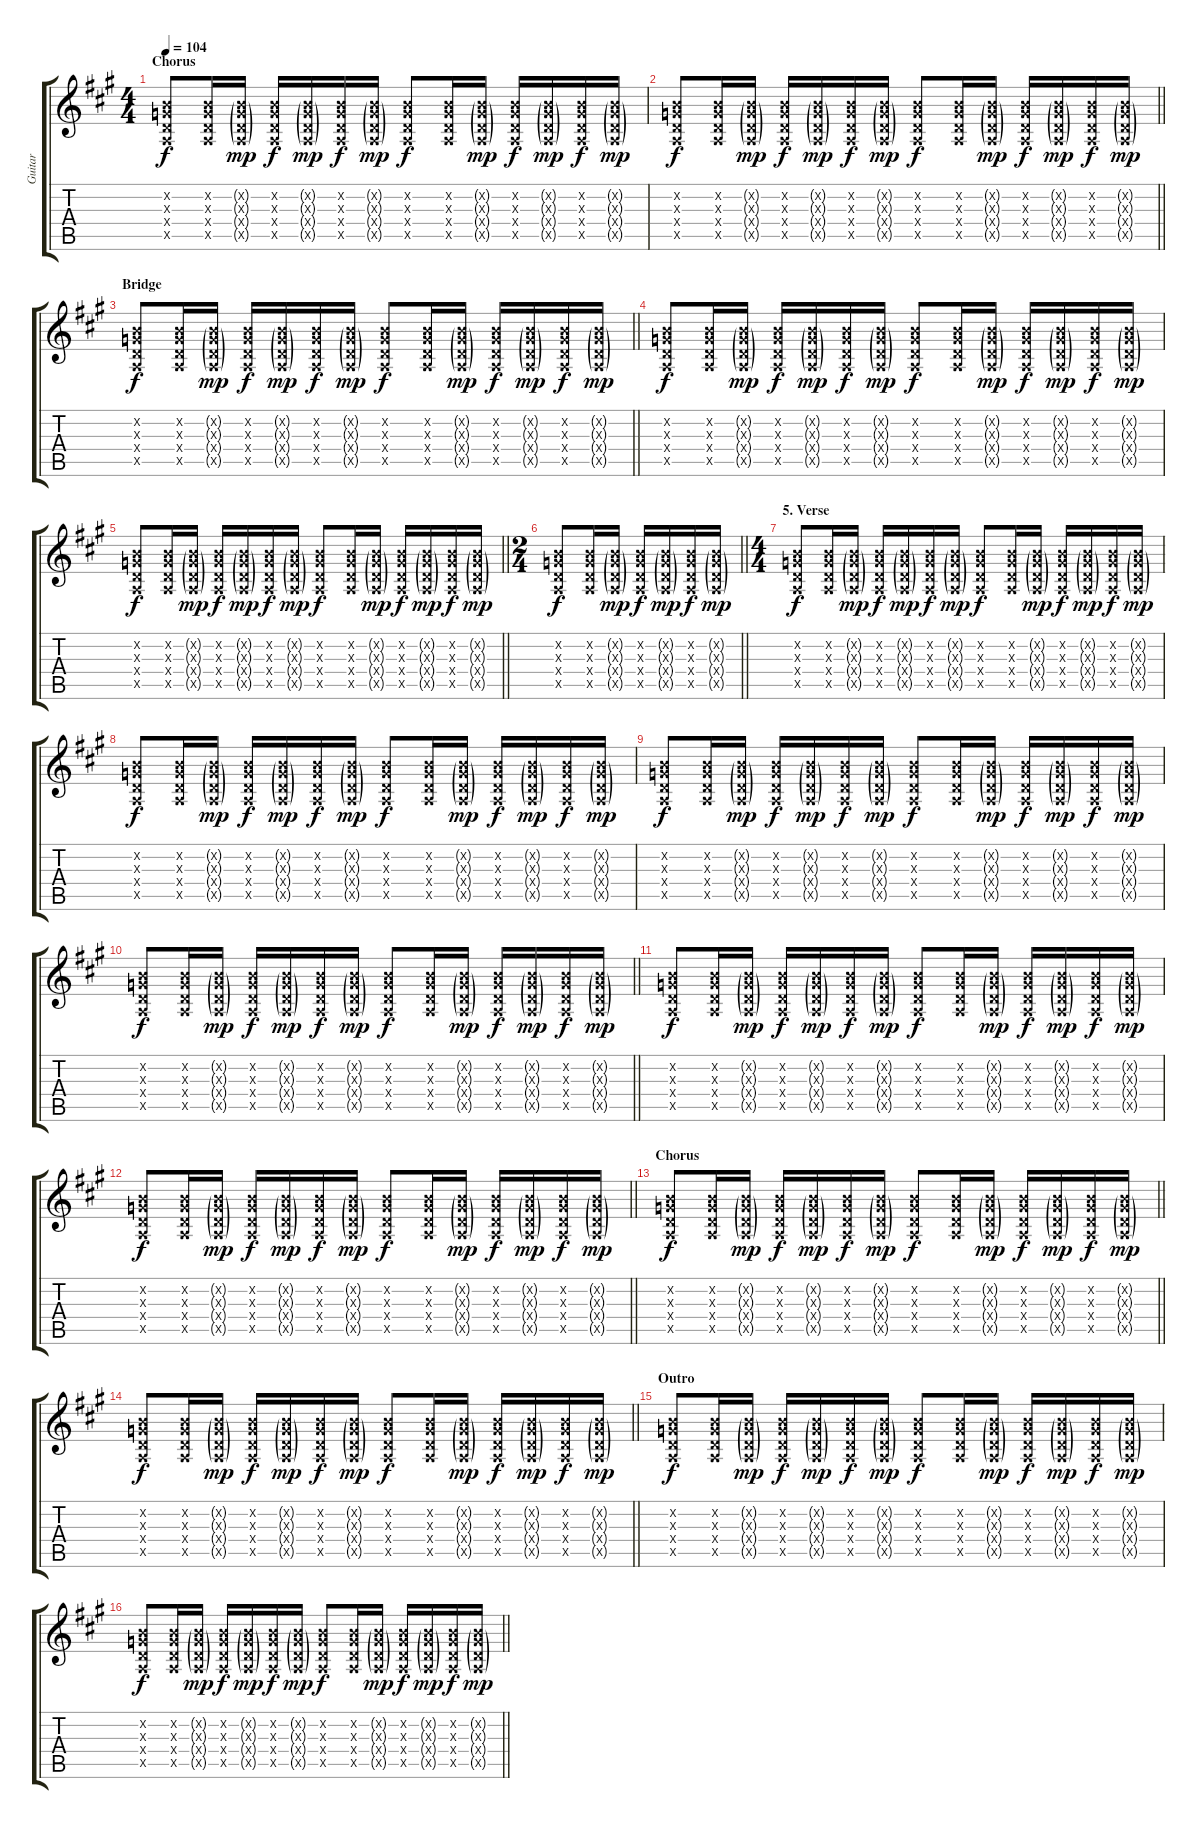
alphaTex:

\track ("Guitar" "Guitar") {instrument electricguitarmuted}
\staff {score tabs}
\tuning (E4 B3 G3 D3 A2 E2) {hide}
\ts (4 4)
\section ("" "Chorus")
\tempo 104
\clef g2
\ks a
(0.2{x} 0.3{x} 0.4{x} 0.5{x}).8{dy f} (0.2{x} 0.3{x} 0.4{x} 0.5{x}).16 (0.2{g x} 0.3{g x} 0.4{g x} 0.5{g x}).16{dy mp} (0.2{x} 0.3{x} 0.4{x} 0.5{x}).16{dy f} (0.2{g x} 0.3{g x} 0.4{g x} 0.5{g x}).16{dy mp} (0.2{x} 0.3{x} 0.4{x} 0.5{x}).16{dy f} (0.2{g x} 0.3{g x} 0.4{g x} 0.5{g x}).16{dy mp} (0.2{x} 0.3{x} 0.4{x} 0.5{x}).8{dy f} (0.2{x} 0.3{x} 0.4{x} 0.5{x}).16 (0.2{g x} 0.3{g x} 0.4{g x} 0.5{g x}).16{dy mp} (0.2{x} 0.3{x} 0.4{x} 0.5{x}).16{dy f} (0.2{g x} 0.3{g x} 0.4{g x} 0.5{g x}).16{dy mp} (0.2{x} 0.3{x} 0.4{x} 0.5{x}).16{dy f} (0.2{g x} 0.3{g x} 0.4{g x} 0.5{g x}).16{dy mp} |
\barLineRight lightlight
(0.2{x} 0.3{x} 0.4{x} 0.5{x}).8{dy f} (0.2{x} 0.3{x} 0.4{x} 0.5{x}).16 (0.2{g x} 0.3{g x} 0.4{g x} 0.5{g x}).16{dy mp} (0.2{x} 0.3{x} 0.4{x} 0.5{x}).16{dy f} (0.2{g x} 0.3{g x} 0.4{g x} 0.5{g x}).16{dy mp} (0.2{x} 0.3{x} 0.4{x} 0.5{x}).16{dy f} (0.2{g x} 0.3{g x} 0.4{g x} 0.5{g x}).16{dy mp} (0.2{x} 0.3{x} 0.4{x} 0.5{x}).8{dy f} (0.2{x} 0.3{x} 0.4{x} 0.5{x}).16 (0.2{g x} 0.3{g x} 0.4{g x} 0.5{g x}).16{dy mp} (0.2{x} 0.3{x} 0.4{x} 0.5{x}).16{dy f} (0.2{g x} 0.3{g x} 0.4{g x} 0.5{g x}).16{dy mp} (0.2{x} 0.3{x} 0.4{x} 0.5{x}).16{dy f} (0.2{g x} 0.3{g x} 0.4{g x} 0.5{g x}).16{dy mp} |
\section ("" "Bridge")
\barLineRight lightlight
(0.2{x} 0.3{x} 0.4{x} 0.5{x}).8{dy f} (0.2{x} 0.3{x} 0.4{x} 0.5{x}).16 (0.2{g x} 0.3{g x} 0.4{g x} 0.5{g x}).16{dy mp} (0.2{x} 0.3{x} 0.4{x} 0.5{x}).16{dy f} (0.2{g x} 0.3{g x} 0.4{g x} 0.5{g x}).16{dy mp} (0.2{x} 0.3{x} 0.4{x} 0.5{x}).16{dy f} (0.2{g x} 0.3{g x} 0.4{g x} 0.5{g x}).16{dy mp} (0.2{x} 0.3{x} 0.4{x} 0.5{x}).8{dy f} (0.2{x} 0.3{x} 0.4{x} 0.5{x}).16 (0.2{g x} 0.3{g x} 0.4{g x} 0.5{g x}).16{dy mp} (0.2{x} 0.3{x} 0.4{x} 0.5{x}).16{dy f} (0.2{g x} 0.3{g x} 0.4{g x} 0.5{g x}).16{dy mp} (0.2{x} 0.3{x} 0.4{x} 0.5{x}).16{dy f} (0.2{g x} 0.3{g x} 0.4{g x} 0.5{g x}).16{dy mp} |
(0.2{x} 0.3{x} 0.4{x} 0.5{x}).8{dy f} (0.2{x} 0.3{x} 0.4{x} 0.5{x}).16 (0.2{g x} 0.3{g x} 0.4{g x} 0.5{g x}).16{dy mp} (0.2{x} 0.3{x} 0.4{x} 0.5{x}).16{dy f} (0.2{g x} 0.3{g x} 0.4{g x} 0.5{g x}).16{dy mp} (0.2{x} 0.3{x} 0.4{x} 0.5{x}).16{dy f} (0.2{g x} 0.3{g x} 0.4{g x} 0.5{g x}).16{dy mp} (0.2{x} 0.3{x} 0.4{x} 0.5{x}).8{dy f} (0.2{x} 0.3{x} 0.4{x} 0.5{x}).16 (0.2{g x} 0.3{g x} 0.4{g x} 0.5{g x}).16{dy mp} (0.2{x} 0.3{x} 0.4{x} 0.5{x}).16{dy f} (0.2{g x} 0.3{g x} 0.4{g x} 0.5{g x}).16{dy mp} (0.2{x} 0.3{x} 0.4{x} 0.5{x}).16{dy f} (0.2{g x} 0.3{g x} 0.4{g x} 0.5{g x}).16{dy mp} |
\barLineRight lightlight
(0.2{x} 0.3{x} 0.4{x} 0.5{x}).8{dy f} (0.2{x} 0.3{x} 0.4{x} 0.5{x}).16 (0.2{g x} 0.3{g x} 0.4{g x} 0.5{g x}).16{dy mp} (0.2{x} 0.3{x} 0.4{x} 0.5{x}).16{dy f} (0.2{g x} 0.3{g x} 0.4{g x} 0.5{g x}).16{dy mp} (0.2{x} 0.3{x} 0.4{x} 0.5{x}).16{dy f} (0.2{g x} 0.3{g x} 0.4{g x} 0.5{g x}).16{dy mp} (0.2{x} 0.3{x} 0.4{x} 0.5{x}).8{dy f} (0.2{x} 0.3{x} 0.4{x} 0.5{x}).16 (0.2{g x} 0.3{g x} 0.4{g x} 0.5{g x}).16{dy mp} (0.2{x} 0.3{x} 0.4{x} 0.5{x}).16{dy f} (0.2{g x} 0.3{g x} 0.4{g x} 0.5{g x}).16{dy mp} (0.2{x} 0.3{x} 0.4{x} 0.5{x}).16{dy f} (0.2{g x} 0.3{g x} 0.4{g x} 0.5{g x}).16{dy mp} |
\ts (2 4)
\barLineRight lightlight
(0.2{x} 0.3{x} 0.4{x} 0.5{x}).8{dy f} (0.2{x} 0.3{x} 0.4{x} 0.5{x}).16 (0.2{g x} 0.3{g x} 0.4{g x} 0.5{g x}).16{dy mp} (0.2{x} 0.3{x} 0.4{x} 0.5{x}).16{dy f} (0.2{g x} 0.3{g x} 0.4{g x} 0.5{g x}).16{dy mp} (0.2{x} 0.3{x} 0.4{x} 0.5{x}).16{dy f} (0.2{g x} 0.3{g x} 0.4{g x} 0.5{g x}).16{dy mp} |
\ts (4 4)
\section ("" "5. Verse")
(0.2{x} 0.3{x} 0.4{x} 0.5{x}).8{dy f} (0.2{x} 0.3{x} 0.4{x} 0.5{x}).16 (0.2{g x} 0.3{g x} 0.4{g x} 0.5{g x}).16{dy mp} (0.2{x} 0.3{x} 0.4{x} 0.5{x}).16{dy f} (0.2{g x} 0.3{g x} 0.4{g x} 0.5{g x}).16{dy mp} (0.2{x} 0.3{x} 0.4{x} 0.5{x}).16{dy f} (0.2{g x} 0.3{g x} 0.4{g x} 0.5{g x}).16{dy mp} (0.2{x} 0.3{x} 0.4{x} 0.5{x}).8{dy f} (0.2{x} 0.3{x} 0.4{x} 0.5{x}).16 (0.2{g x} 0.3{g x} 0.4{g x} 0.5{g x}).16{dy mp} (0.2{x} 0.3{x} 0.4{x} 0.5{x}).16{dy f} (0.2{g x} 0.3{g x} 0.4{g x} 0.5{g x}).16{dy mp} (0.2{x} 0.3{x} 0.4{x} 0.5{x}).16{dy f} (0.2{g x} 0.3{g x} 0.4{g x} 0.5{g x}).16{dy mp} |
(0.2{x} 0.3{x} 0.4{x} 0.5{x}).8{dy f} (0.2{x} 0.3{x} 0.4{x} 0.5{x}).16 (0.2{g x} 0.3{g x} 0.4{g x} 0.5{g x}).16{dy mp} (0.2{x} 0.3{x} 0.4{x} 0.5{x}).16{dy f} (0.2{g x} 0.3{g x} 0.4{g x} 0.5{g x}).16{dy mp} (0.2{x} 0.3{x} 0.4{x} 0.5{x}).16{dy f} (0.2{g x} 0.3{g x} 0.4{g x} 0.5{g x}).16{dy mp} (0.2{x} 0.3{x} 0.4{x} 0.5{x}).8{dy f} (0.2{x} 0.3{x} 0.4{x} 0.5{x}).16 (0.2{g x} 0.3{g x} 0.4{g x} 0.5{g x}).16{dy mp} (0.2{x} 0.3{x} 0.4{x} 0.5{x}).16{dy f} (0.2{g x} 0.3{g x} 0.4{g x} 0.5{g x}).16{dy mp} (0.2{x} 0.3{x} 0.4{x} 0.5{x}).16{dy f} (0.2{g x} 0.3{g x} 0.4{g x} 0.5{g x}).16{dy mp} |
(0.2{x} 0.3{x} 0.4{x} 0.5{x}).8{dy f} (0.2{x} 0.3{x} 0.4{x} 0.5{x}).16 (0.2{g x} 0.3{g x} 0.4{g x} 0.5{g x}).16{dy mp} (0.2{x} 0.3{x} 0.4{x} 0.5{x}).16{dy f} (0.2{g x} 0.3{g x} 0.4{g x} 0.5{g x}).16{dy mp} (0.2{x} 0.3{x} 0.4{x} 0.5{x}).16{dy f} (0.2{g x} 0.3{g x} 0.4{g x} 0.5{g x}).16{dy mp} (0.2{x} 0.3{x} 0.4{x} 0.5{x}).8{dy f} (0.2{x} 0.3{x} 0.4{x} 0.5{x}).16 (0.2{g x} 0.3{g x} 0.4{g x} 0.5{g x}).16{dy mp} (0.2{x} 0.3{x} 0.4{x} 0.5{x}).16{dy f} (0.2{g x} 0.3{g x} 0.4{g x} 0.5{g x}).16{dy mp} (0.2{x} 0.3{x} 0.4{x} 0.5{x}).16{dy f} (0.2{g x} 0.3{g x} 0.4{g x} 0.5{g x}).16{dy mp} |
\barLineRight lightlight
(0.2{x} 0.3{x} 0.4{x} 0.5{x}).8{dy f} (0.2{x} 0.3{x} 0.4{x} 0.5{x}).16 (0.2{g x} 0.3{g x} 0.4{g x} 0.5{g x}).16{dy mp} (0.2{x} 0.3{x} 0.4{x} 0.5{x}).16{dy f} (0.2{g x} 0.3{g x} 0.4{g x} 0.5{g x}).16{dy mp} (0.2{x} 0.3{x} 0.4{x} 0.5{x}).16{dy f} (0.2{g x} 0.3{g x} 0.4{g x} 0.5{g x}).16{dy mp} (0.2{x} 0.3{x} 0.4{x} 0.5{x}).8{dy f} (0.2{x} 0.3{x} 0.4{x} 0.5{x}).16 (0.2{g x} 0.3{g x} 0.4{g x} 0.5{g x}).16{dy mp} (0.2{x} 0.3{x} 0.4{x} 0.5{x}).16{dy f} (0.2{g x} 0.3{g x} 0.4{g x} 0.5{g x}).16{dy mp} (0.2{x} 0.3{x} 0.4{x} 0.5{x}).16{dy f} (0.2{g x} 0.3{g x} 0.4{g x} 0.5{g x}).16{dy mp} |
(0.2{x} 0.3{x} 0.4{x} 0.5{x}).8{dy f} (0.2{x} 0.3{x} 0.4{x} 0.5{x}).16 (0.2{g x} 0.3{g x} 0.4{g x} 0.5{g x}).16{dy mp} (0.2{x} 0.3{x} 0.4{x} 0.5{x}).16{dy f} (0.2{g x} 0.3{g x} 0.4{g x} 0.5{g x}).16{dy mp} (0.2{x} 0.3{x} 0.4{x} 0.5{x}).16{dy f} (0.2{g x} 0.3{g x} 0.4{g x} 0.5{g x}).16{dy mp} (0.2{x} 0.3{x} 0.4{x} 0.5{x}).8{dy f} (0.2{x} 0.3{x} 0.4{x} 0.5{x}).16 (0.2{g x} 0.3{g x} 0.4{g x} 0.5{g x}).16{dy mp} (0.2{x} 0.3{x} 0.4{x} 0.5{x}).16{dy f} (0.2{g x} 0.3{g x} 0.4{g x} 0.5{g x}).16{dy mp} (0.2{x} 0.3{x} 0.4{x} 0.5{x}).16{dy f} (0.2{g x} 0.3{g x} 0.4{g x} 0.5{g x}).16{dy mp} |
\barLineRight lightlight
(0.2{x} 0.3{x} 0.4{x} 0.5{x}).8{dy f} (0.2{x} 0.3{x} 0.4{x} 0.5{x}).16 (0.2{g x} 0.3{g x} 0.4{g x} 0.5{g x}).16{dy mp} (0.2{x} 0.3{x} 0.4{x} 0.5{x}).16{dy f} (0.2{g x} 0.3{g x} 0.4{g x} 0.5{g x}).16{dy mp} (0.2{x} 0.3{x} 0.4{x} 0.5{x}).16{dy f} (0.2{g x} 0.3{g x} 0.4{g x} 0.5{g x}).16{dy mp} (0.2{x} 0.3{x} 0.4{x} 0.5{x}).8{dy f} (0.2{x} 0.3{x} 0.4{x} 0.5{x}).16 (0.2{g x} 0.3{g x} 0.4{g x} 0.5{g x}).16{dy mp} (0.2{x} 0.3{x} 0.4{x} 0.5{x}).16{dy f} (0.2{g x} 0.3{g x} 0.4{g x} 0.5{g x}).16{dy mp} (0.2{x} 0.3{x} 0.4{x} 0.5{x}).16{dy f} (0.2{g x} 0.3{g x} 0.4{g x} 0.5{g x}).16{dy mp} |
\section ("" "Chorus")
\barLineRight lightlight
(0.2{x} 0.3{x} 0.4{x} 0.5{x}).8{dy f} (0.2{x} 0.3{x} 0.4{x} 0.5{x}).16 (0.2{g x} 0.3{g x} 0.4{g x} 0.5{g x}).16{dy mp} (0.2{x} 0.3{x} 0.4{x} 0.5{x}).16{dy f} (0.2{g x} 0.3{g x} 0.4{g x} 0.5{g x}).16{dy mp} (0.2{x} 0.3{x} 0.4{x} 0.5{x}).16{dy f} (0.2{g x} 0.3{g x} 0.4{g x} 0.5{g x}).16{dy mp} (0.2{x} 0.3{x} 0.4{x} 0.5{x}).8{dy f} (0.2{x} 0.3{x} 0.4{x} 0.5{x}).16 (0.2{g x} 0.3{g x} 0.4{g x} 0.5{g x}).16{dy mp} (0.2{x} 0.3{x} 0.4{x} 0.5{x}).16{dy f} (0.2{g x} 0.3{g x} 0.4{g x} 0.5{g x}).16{dy mp} (0.2{x} 0.3{x} 0.4{x} 0.5{x}).16{dy f} (0.2{g x} 0.3{g x} 0.4{g x} 0.5{g x}).16{dy mp} |
\barLineRight lightlight
(0.2{x} 0.3{x} 0.4{x} 0.5{x}).8{dy f} (0.2{x} 0.3{x} 0.4{x} 0.5{x}).16 (0.2{g x} 0.3{g x} 0.4{g x} 0.5{g x}).16{dy mp} (0.2{x} 0.3{x} 0.4{x} 0.5{x}).16{dy f} (0.2{g x} 0.3{g x} 0.4{g x} 0.5{g x}).16{dy mp} (0.2{x} 0.3{x} 0.4{x} 0.5{x}).16{dy f} (0.2{g x} 0.3{g x} 0.4{g x} 0.5{g x}).16{dy mp} (0.2{x} 0.3{x} 0.4{x} 0.5{x}).8{dy f} (0.2{x} 0.3{x} 0.4{x} 0.5{x}).16 (0.2{g x} 0.3{g x} 0.4{g x} 0.5{g x}).16{dy mp} (0.2{x} 0.3{x} 0.4{x} 0.5{x}).16{dy f} (0.2{g x} 0.3{g x} 0.4{g x} 0.5{g x}).16{dy mp} (0.2{x} 0.3{x} 0.4{x} 0.5{x}).16{dy f} (0.2{g x} 0.3{g x} 0.4{g x} 0.5{g x}).16{dy mp} |
\section ("" "Outro")
(0.2{x} 0.3{x} 0.4{x} 0.5{x}).8{dy f} (0.2{x} 0.3{x} 0.4{x} 0.5{x}).16 (0.2{g x} 0.3{g x} 0.4{g x} 0.5{g x}).16{dy mp} (0.2{x} 0.3{x} 0.4{x} 0.5{x}).16{dy f} (0.2{g x} 0.3{g x} 0.4{g x} 0.5{g x}).16{dy mp} (0.2{x} 0.3{x} 0.4{x} 0.5{x}).16{dy f} (0.2{g x} 0.3{g x} 0.4{g x} 0.5{g x}).16{dy mp} (0.2{x} 0.3{x} 0.4{x} 0.5{x}).8{dy f} (0.2{x} 0.3{x} 0.4{x} 0.5{x}).16 (0.2{g x} 0.3{g x} 0.4{g x} 0.5{g x}).16{dy mp} (0.2{x} 0.3{x} 0.4{x} 0.5{x}).16{dy f} (0.2{g x} 0.3{g x} 0.4{g x} 0.5{g x}).16{dy mp} (0.2{x} 0.3{x} 0.4{x} 0.5{x}).16{dy f} (0.2{g x} 0.3{g x} 0.4{g x} 0.5{g x}).16{dy mp} |
\barLineRight lightlight
(0.2{x} 0.3{x} 0.4{x} 0.5{x}).8{dy f} (0.2{x} 0.3{x} 0.4{x} 0.5{x}).16 (0.2{g x} 0.3{g x} 0.4{g x} 0.5{g x}).16{dy mp} (0.2{x} 0.3{x} 0.4{x} 0.5{x}).16{dy f} (0.2{g x} 0.3{g x} 0.4{g x} 0.5{g x}).16{dy mp} (0.2{x} 0.3{x} 0.4{x} 0.5{x}).16{dy f} (0.2{g x} 0.3{g x} 0.4{g x} 0.5{g x}).16{dy mp} (0.2{x} 0.3{x} 0.4{x} 0.5{x}).8{dy f} (0.2{x} 0.3{x} 0.4{x} 0.5{x}).16 (0.2{g x} 0.3{g x} 0.4{g x} 0.5{g x}).16{dy mp} (0.2{x} 0.3{x} 0.4{x} 0.5{x}).16{dy f} (0.2{g x} 0.3{g x} 0.4{g x} 0.5{g x}).16{dy mp} (0.2{x} 0.3{x} 0.4{x} 0.5{x}).16{dy f} (0.2{g x} 0.3{g x} 0.4{g x} 0.5{g x}).16{dy mp}
